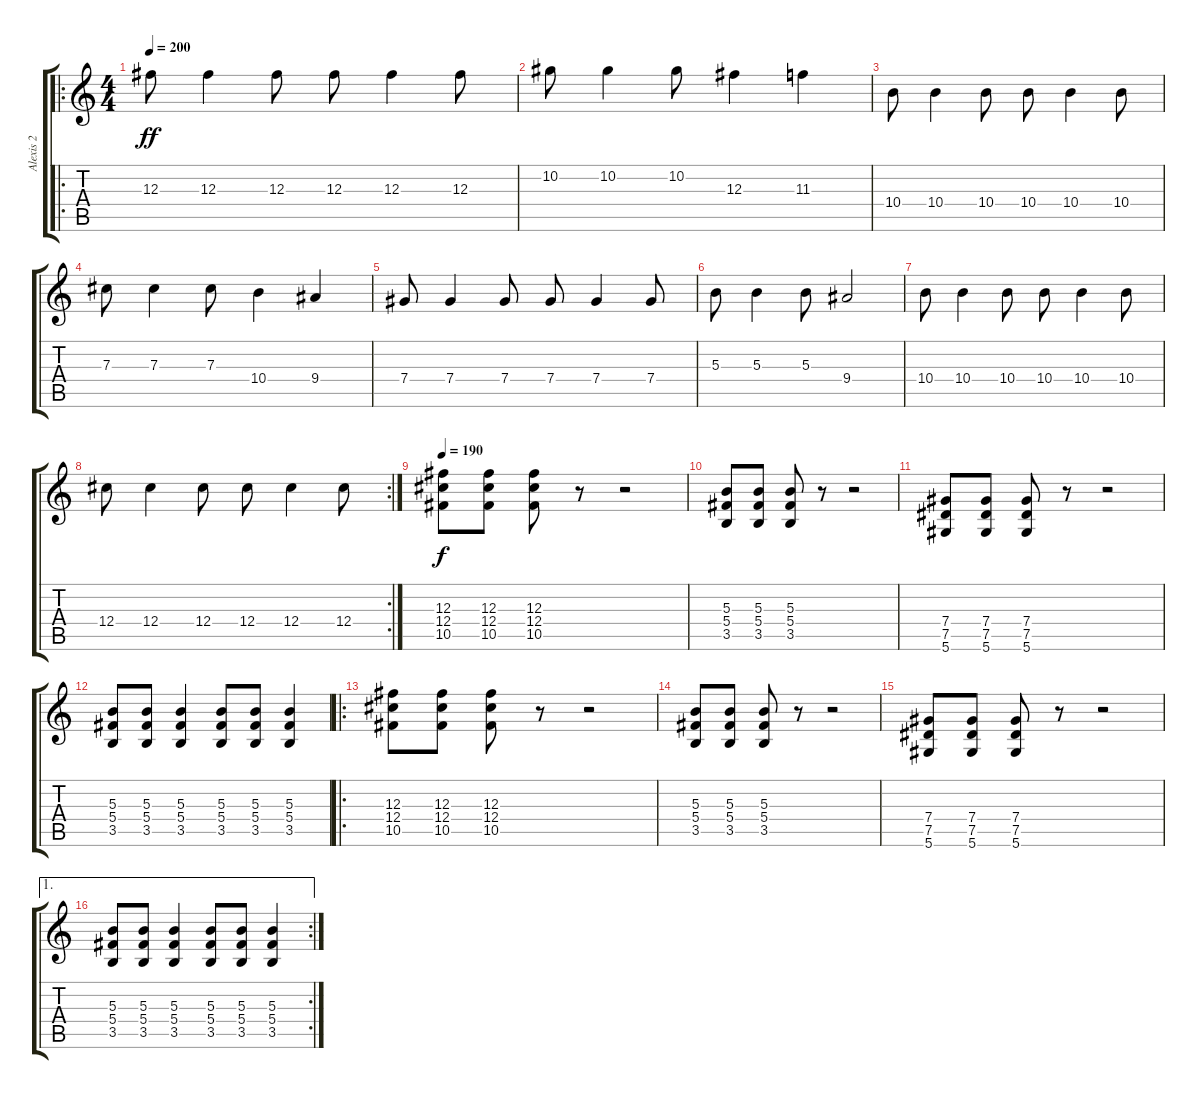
\track ("Alexis 2" "Alexis 2") {instrument overdrivenguitar}
\staff {score tabs}
\tuning (Eb4 Bb3 Gb3 Db3 Ab2 Eb2) {hide}
\ro
\ts (4 4)
\tempo 200
\clef g2
\ks c
12.3.8{dy ff} 12.3.4 12.3.8 12.3.8 12.3.4 12.3.8 |
10.2.8 10.2.4 10.2.8 12.3.4 11.3.4 |
10.4.8 10.4.4 10.4.8 10.4.8 10.4.4 10.4.8 |
7.3.8 7.3.4 7.3.8 10.4.4 9.4.4 |
7.4.8 7.4.4 7.4.8 7.4.8 7.4.4 7.4.8 |
5.3.8 5.3.4 5.3.8 9.4.2 |
10.4.8 10.4.4 10.4.8 10.4.8 10.4.4 10.4.8 |
\rc 2
12.4.8 12.4.4 12.4.8 12.4.8 12.4.4 12.4.8 |
\tempo 190
(12.3 12.4 10.5).8{dy f} (12.3 12.4 10.5).8 (12.3 12.4 10.5).8 r.8 r.2 |
(5.3 5.4 3.5).8 (5.3 5.4 3.5).8 (5.3 5.4 3.5).8 r.8 r.2 |
(7.4 7.5 5.6).8 (7.4 7.5 5.6).8 (7.4 7.5 5.6).8 r.8 r.2 |
(5.3 5.4 3.5).8 (5.3 5.4 3.5).8 (5.3 5.4 3.5).4 (5.3 5.4 3.5).8 (5.3 5.4 3.5).8 (5.3 5.4 3.5).4 |
\ro
(12.3 12.4 10.5).8 (12.3 12.4 10.5).8 (12.3 12.4 10.5).8 r.8 r.2 |
(5.3 5.4 3.5).8 (5.3 5.4 3.5).8 (5.3 5.4 3.5).8 r.8 r.2 |
(7.4 7.5 5.6).8 (7.4 7.5 5.6).8 (7.4 7.5 5.6).8 r.8 r.2 |
\ae 1
\rc 2
(5.3 5.4 3.5).8 (5.3 5.4 3.5).8 (5.3 5.4 3.5).4 (5.3 5.4 3.5).8 (5.3 5.4 3.5).8 (5.3 5.4 3.5).4
